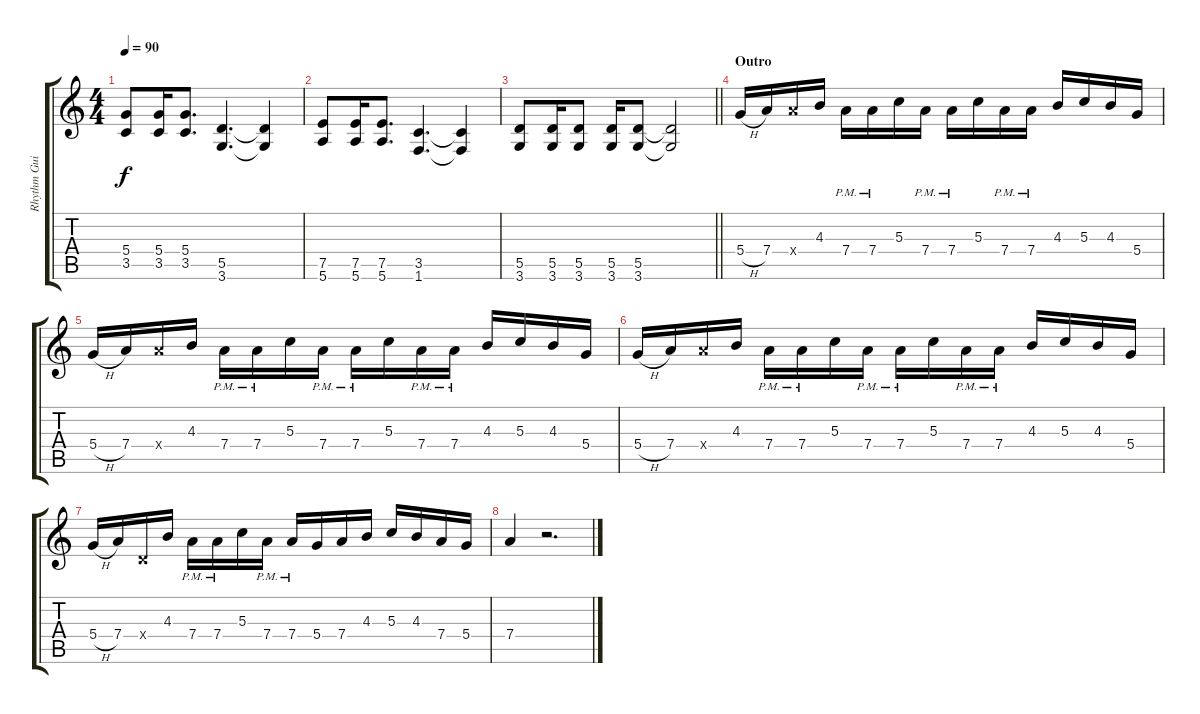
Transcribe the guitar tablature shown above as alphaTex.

\track ("Rhythm Guitar 2: Lars Andrè Rørvik Larse" "Rhythm Gui") {instrument distortionguitar}
\staff {score tabs}
\tuning (E4 B3 G3 D3 A2 E2) {hide}
\ts (4 4)
\tempo 90
\clef g2
\ks aminor
(5.4 3.5).8{dy f} (5.4 3.5).16 (5.4 3.5).8{d} (5.5 3.6).4{d} (5.5{t} 3.6{t}).4 |
(7.5 5.6).8 (7.5 5.6).16 (7.5 5.6).8{d} (3.5 1.6).4{d} (3.5{t} 1.6{t}).4 |
\barLineRight lightlight
(5.5 3.6).8 (5.5 3.6).16 (5.5 3.6).8 (5.5 3.6).16 (5.5 3.6).8 (5.5{t} 3.6{t}).2 |
\section ("" "Outro")
5.4{h}.16 7.4.16 7.4{x}.16 4.3.16 7.4{pm}.16 7.4{pm}.16 5.3.16 7.4{pm}.16 7.4{pm}.16 5.3.16 7.4{pm}.16 7.4{pm}.16 4.3.16 5.3.16 4.3.16 5.4.16 |
5.4{h}.16 7.4.16 7.4{x}.16 4.3.16 7.4{pm}.16 7.4{pm}.16 5.3.16 7.4{pm}.16 7.4{pm}.16 5.3.16 7.4{pm}.16 7.4{pm}.16 4.3.16 5.3.16 4.3.16 5.4.16 |
5.4{h}.16 7.4.16 7.4{x}.16 4.3.16 7.4{pm}.16 7.4{pm}.16 5.3.16 7.4{pm}.16 7.4{pm}.16 5.3.16 7.4{pm}.16 7.4{pm}.16 4.3.16 5.3.16 4.3.16 5.4.16 |
5.4{h}.16 7.4.16 0.4{x}.16 4.3.16 7.4{pm}.16 7.4{pm}.16 5.3.16 7.4{pm}.16 7.4{pm}.16 5.4.16 7.4.16 4.3.16 5.3.16 4.3.16 7.4.16 5.4.16 |
7.4.4 r.2{d}
